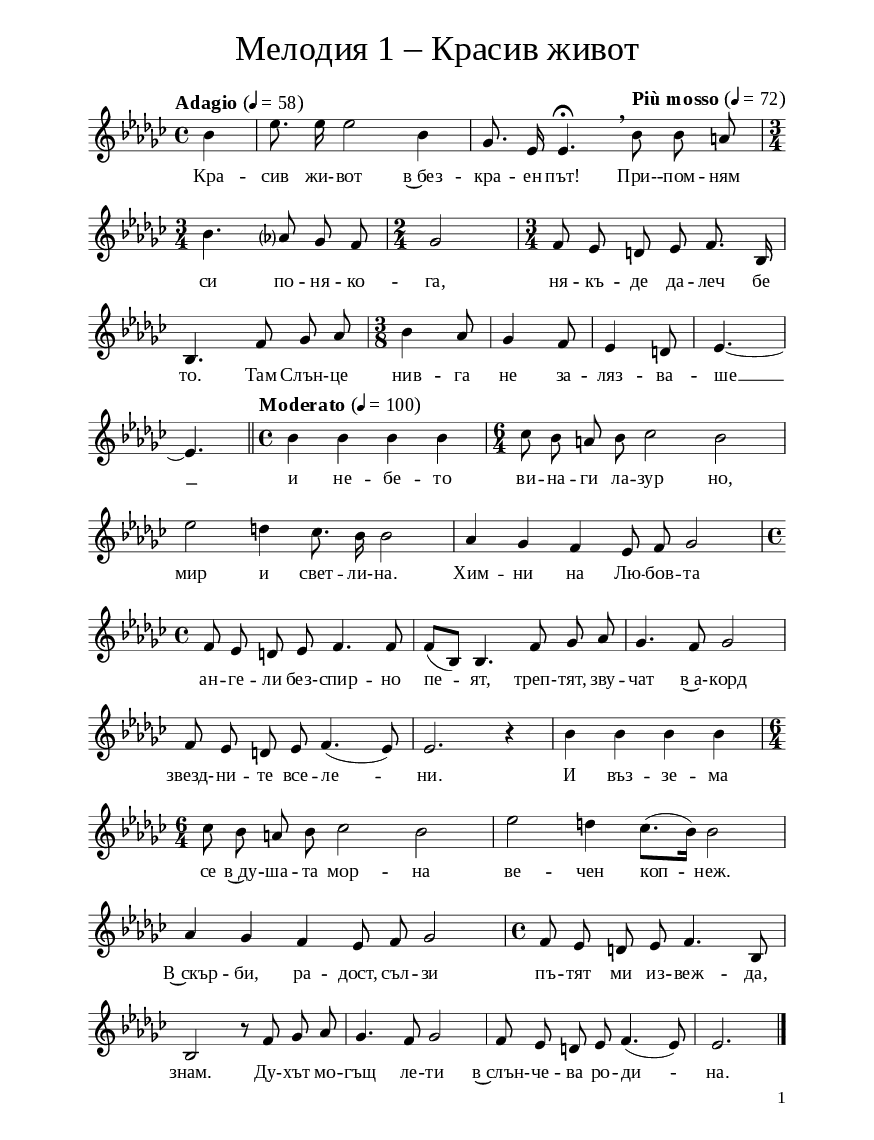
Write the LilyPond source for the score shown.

\version "2.24.3"

% include paper part and global functions
\include "include/globals.ily"

\bookpart {
  \label #'ref185
  \tocItem \markup "Мелодия 1 – Красив живот"
  \paper {
    print-all-headers = ##t
    print-page-number = ##t
    print-first-page-number = ##t

    % put page numbers on the bottom
    oddHeaderMarkup = \markup ""
    evenHeaderMarkup = \markup ""
    oddFooterMarkup = \markup
    \fill-line {
      ""
      \if \should-print-page-number \fromproperty #'page:page-number-string
    }
    evenFooterMarkup = \markup
    \fill-line {
      \if \should-print-page-number \fromproperty #'page:page-number-string
      ""
    }

    left-margin = 1.5\cm
    right-margin = 1.5\cm
    top-margin = 1.6\cm
    bottom-margin = 1.2\cm
    ragged-bottom = ##t % do not spread the staves to fill the whole vertical space

    % change distance between staves
    system-system-spacing =
    #'((basic-distance . 13)
       (minimum-distance . 6)
       (padding . 2)
       (stretchability . 12))
  }
  \score {
      \layout {
        indent = 0.0\cm % remove first line indentation
        ragged-last = ##f % do spread last line to fill the whole space
        \override Staff.BarLine.thick-thickness = #4 %make the end and repeat bars thiner
        \override Score.VoltaBracket.font-size = #-1.7 % make the repeat number fontsize smaller
        

        \context {
          \Score
          \omit BarNumber %remove bar numbers
          \override MetronomeMark.font-size = #1.5 % increase the tempo fontsize
          \override TupletNumber.font-size = #0.4 % increase the triol number

        } % context

        \context {
          % change staff size
          \Staff
          \override StaffSymbol.thickness = #0.5
          \override BarLine.hair-thickness = #1
          %\override StaffSymbol.ledger-line-thickness = #'(0 . 0)
        }

        \context {
          % adjust space between staff and lyrics and between the two lyric lines
          \Lyrics
          \override VerticalAxisGroup.nonstaff-relatedstaff-spacing = #'((padding . 1))
          \override VerticalAxisGroup.nonstaff-nonstaff-spacing = #'((minimum-distance . 2))
          includeGraceNotes = ##t
        }
      } % layout

    \new Voice \absolute {
      \clef treble
      \key es \minor
      \time 4/4
      \tempoFunc "Adagio" 4 "58"
      \autoBeamOff
      \partial 4
      bes'4 | % 1
      es''8.  es''16  es''2  bes'4 | % 2
      ges'8.  es'16  es'4. ^\fermata \tempoFunc "Più mosso" 4 "72" \breathe bes'8
      bes'8
      a'8 \break | % 3
      \time 3/4  | % 3
      bes'4.  aes'?8  ges'8  f'8 | % 4
      \time 2/4  | % 4
      ges'2 | % 5
      \time 3/4  | % 5
      f'8  es'8  d'8  es'8  f'8.
      bes16 \break | % 6
      bes4.  f'8  ges'8  as'8 | % 7
      \time 3/8  | % 7
      bes'4  as'8 | % 8
      ges'4  f'8 | % 9
      es'4  d'8 |
      es'4. ~  \break | % 11
      es'4. \bar "||" | % 12
      \time 4/4  | % 12
      \tempoFunc "Moderato" 4 "100"
      bes'4  bes'4  bes'4  bes'4 | % 13
      \time 6/4  | % 13
      ces''8  bes'8  a'8  bes'8
      ces''2  bes'2 | \break % 14
      es''2 d''4  ces''8.  bes'16
      bes'2 | % 15
      as'4  ges'4  f'4  es'8  f'8
      ges'2 \break | % 16
      \time 4/4  | % 16
      f'8  es'8  d'8  es'8  f'4.
      f'8 | % 17
      f'8 (  [bes8] )  bes4.  f'8  ges'8
      as'8 | % 18
      ges'4.  f'8  ges'2 | \break % 19
      f'8  es'8  d'8  es'8  f'4. (
      es'8 ) |
      es'2. r4 | % 21
      bes'4  bes'4  bes'4  bes'4 \break | % 22
      \time 6/4  | % 22
      ces''8  bes'8  a'8  bes'8
      ces''2  bes'2 | % 23
      es''2  d''4  ces''8. (  [bes'16]
      )  bes'2 \break | % 24
      as'4  ges'4  f'4  es'8  f'8
      ges'2 | % 25
      \time 4/4  | % 25
      f'8  es'8  d'8  es'8  f'4.
      bes8 \break | % 26
      bes2 r8  f'8  ges'8  as'8 | % 27
      ges'4.  f'8  ges'2 | % 28
      f'8  es'8  d'8  es'8  f'4. (
      es'8 ) | % 29
      es'2. \bar "|."

    }

    \addlyrics {
      Кра -- сив "жи-" -- вот в~без -- кра --
      ен път! "При-" -- пом -- ням си по --
      ня -- ко -- га, ня -- къ -- де да --
      леч бе то. Там "Слън-" -- це нив --
      га не за -- ляз -- ва -- ше __  и
      не -- бе -- то ви -- на -- ги ла --
      зур но, мир и свет -- "ли-" -- на.
      Хим -- ни на Лю -- бов -- та ан --
      ге -- ли "без-" -- спир -- но пе --
      ят, "треп-" -- тят, зву -- чат "в~а-" --
      корд "звезд-" -- ни -- те все -- ле
      -- ни. И въз -- зе -- ма се
      в~ду -- ша -- та мор -- на ве --
      чен коп -- неж. В~скър -- би,
      ра -- дост, съл -- зи пъ -- тят ми
      из -- веж -- да, знам.  "Ду-" -- хът мо --
      гъщ ле -- ти "в~слън-" -- че -- ва ро
      -- ди  -- на.}

      \header {
        title = \titleFunc #'ref_desc_17 "Мелодия 1 – Красив живот" "Melodija 1 – Krasiv Život"
      }

      \midi{}

    } % score

  } % bookpart

  % Più mosso
  %
